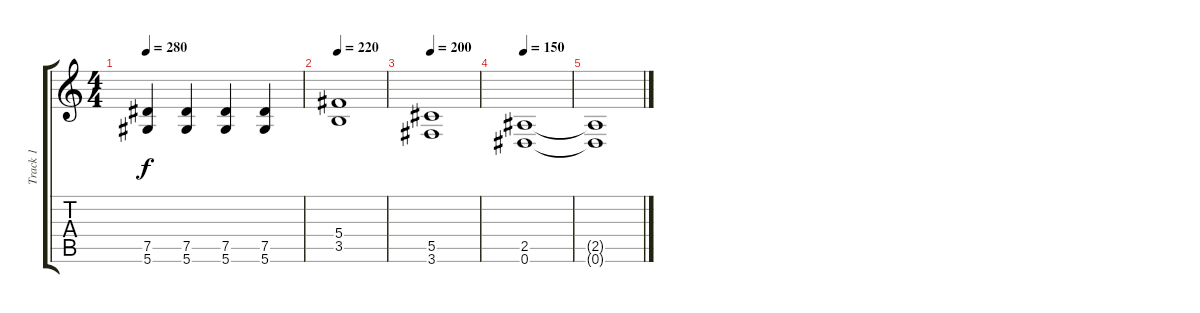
\track ("Track 1" "Track 1") {instrument overdrivenguitar}
\staff {score tabs}
\tuning (Eb4 Bb3 Gb3 Db3 Ab2 Eb2) {hide}
\ts (4 4)
\tempo 280
\clef g2
\ks c
(7.5 5.6).4{dy f} (7.5 5.6).4 (7.5 5.6).4 (7.5 5.6).4 |
\tempo 220
(5.4 3.5).1 |
\tempo 200
(5.5 3.6).1 |
\tempo 150
(2.5 0.6).1 |
(2.5{t} 0.6{t}).1
